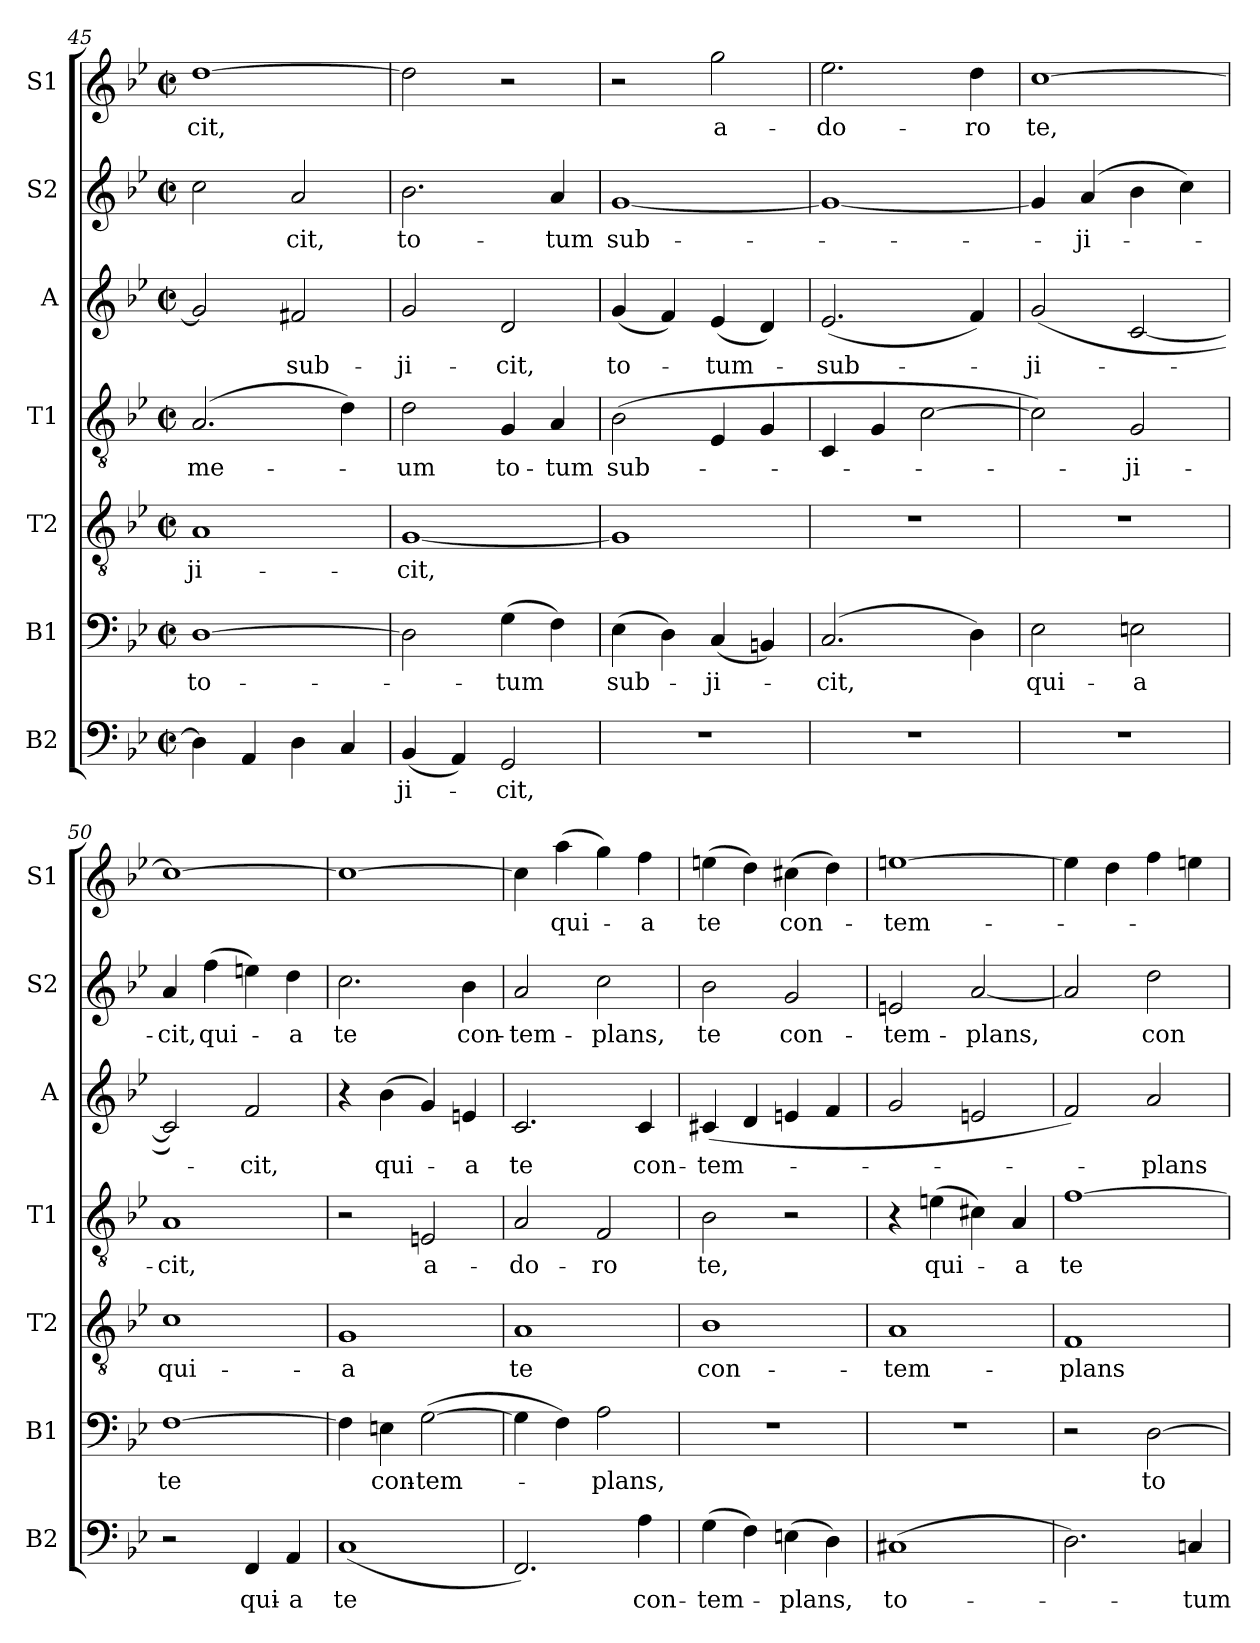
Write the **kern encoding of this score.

**kern	**text	**kern	**text	**kern	**text	**kern	**text	**kern	**text	**kern	**text	**kern	**text
*part7	*part7	*part6	*part6	*part5	*part5	*part4	*part4	*part3	*part3	*part2	*part2	*part1	*part1
*staff7	*staff7	*staff6	*staff6	*staff5	*staff5	*staff4	*staff4	*staff3	*staff3	*staff2	*staff2	*staff1	*staff1
*I"B2	*	*I"B1	*	*I"T2	*	*I"T1	*	*I"A	*	*I"S2	*	*I"S1	*
*I'B2	*	*I'B1	*	*I'T2	*	*I'T1	*	*I'A	*	*I'S2	*	*I'S1	*
*clefF4	*	*clefF4	*	*clefGv2	*	*clefGv2	*	*clefG2	*	*clefG2	*	*clefG2	*
*k[b-e-]	*	*k[b-e-]	*	*k[b-e-]	*	*k[b-e-]	*	*k[b-e-]	*	*k[b-e-]	*	*k[b-e-]	*
*M2/2	*	*M2/2	*	*M2/2	*	*M2/2	*	*M2/2	*	*M2/2	*	*M2/2	*
*met(c|)	*	*met(c|)	*	*met(c|)	*	*met(c|)	*	*met(c|)	*	*met(c|)	*	*met(c|)	*
=45	=45	=45	=45	=45	=45	=45	=45	=45	=45	=45	=45	=45	=45
!	!	!	!LO:LY:b	!	!LO:LY:b	!	!LO:LY:b	!	!	!	!	!	!LO:LY:b
4D\]	.	[1D	to-	1A	-ji-	(>2.A/	me-	2g/]	.	2cc\	.	[1dd	-cit,
4AA/	.	.	.	.	.	.	.	.	.	.	.	.	.
!	!	!	!	!	!	!	!	!	!LO:LY:b	!	!LO:LY:b	!	!
4D\	.	.	.	.	.	.	.	2f#X/	sub-	2a/	-cit,	.	.
4C/	.	.	.	.	.	4d\)	.	.	.	.	.	.	.
=46	=46	=46	=46	=46	=46	=46	=46	=46	=46	=46	=46	=46	=46
!	!LO:LY:b	!	!	!	!LO:LY:b	!	!LO:LY:b	!	!LO:LY:b	!	!LO:LY:b	!	!
(<4BB-/	-ji-	2D\]	.	[1G	-cit,	2d\	-um	2g/	-ji-	2.b-\	to-	2dd\]	.
4AA/)	.	.	.	.	.	.	.	.	.	.	.	.	.
!	!LO:LY:b	!	!LO:LY:b	!	!	!	!LO:LY:b	!	!LO:LY:b	!	!	!	!
2GG/	-cit,	(>4G\	-tum	.	.	4G/	to-	2d/	-cit,	.	.	2r	.
!	!	!	!	!	!	!	!LO:LY:b	!	!	!	!LO:LY:b	!	!
.	.	4F\)	.	.	.	4A/	-tum	.	.	4a/	-tum	.	.
=47	=47	=47	=47	=47	=47	=47	=47	=47	=47	=47	=47	=47	=47
!	!	!	!LO:LY:b	!	!	!	!LO:LY:b	!	!LO:LY:b	!	!LO:LY:b	!	!
1r	.	(>4E-\	sub-	1G]	.	(>2B-\	sub-	(<4g/	to-	[1g	sub-	2r	.
.	.	4D\)	.	.	.	.	.	4f/)	.	.	.	.	.
!	!	!	!LO:LY:b	!	!	!	!	!	!LO:LY:b	!	!	!	!LO:LY:b
.	.	(<4C/	-ji-	.	.	4E-/	.	(<4e-/	-tum-	.	.	2gg\	a-
.	.	4BBn/)	.	.	.	4G/	.	4d/)	.	.	.	.	.
=48	=48	=48	=48	=48	=48	=48	=48	=48	=48	=48	=48	=48	=48
!	!	!	!LO:LY:b	!	!	!	!	!	!LO:LY:b	!	!	!	!LO:LY:b
1r	.	(>2.C/	-cit,	1r	.	4C/	.	(<2.e-/	-sub-	1g_	.	2.ee-\	-do-
.	.	.	.	.	.	4G/	.	.	.	.	.	.	.
.	.	.	.	.	.	[2c\	.	.	.	.	.	.	.
!	!	!	!	!	!	!	!	!	!	!	!	!	!LO:LY:b
.	.	4D\)	.	.	.	.	.	4f/)	.	.	.	4dd\	-ro
=49	=49	=49	=49	=49	=49	=49	=49	=49	=49	=49	=49	=49	=49
!	!	!	!LO:LY:b	!	!	!	!	!	!LO:LY:b	!	!	!	!LO:LY:b
1r	.	2E-\	qui-	1r	.	2c\])	.	(<2g/	-ji-	4g/]	.	[1cc	te,
!	!	!	!	!	!	!	!	!	!	!	!LO:LY:b	!	!
.	.	.	.	.	.	.	.	.	.	(>4a/	-ji-	.	.
!	!	!	!LO:LY:b	!	!	!	!LO:LY:b	!	!	!	!	!	!
.	.	2En\	-a	.	.	2G/	-ji-	[2c/	.	4b-\	.	.	.
.	.	.	.	.	.	.	.	.	.	4cc\)	.	.	.
!!LO:PB:g=z
=50	=50	=50	=50	=50	=50	=50	=50	=50	=50	=50	=50	=50	=50
!	!	!	!LO:LY:b	!	!LO:LY:b	!	!LO:LY:b	!	!	!	!LO:LY:b	!	!
2r	.	[1F	te	1c	qui-	1A	-cit,	2c/])	.	4a/	-cit,	1cc_	.
!	!	!	!	!	!	!	!	!	!	!	!LO:LY:b	!	!
.	.	.	.	.	.	.	.	.	.	(>4ff\	qui-	.	.
!	!LO:LY:b	!	!	!	!	!	!	!	!LO:LY:b	!	!	!	!
4FF/	qui-	.	.	.	.	.	.	2f/	-cit,	4een\)	.	.	.
!	!LO:LY:b	!	!	!	!	!	!	!	!	!	!LO:LY:b	!	!
4AA/	-a	.	.	.	.	.	.	.	.	4dd\	-a	.	.
=51	=51	=51	=51	=51	=51	=51	=51	=51	=51	=51	=51	=51	=51
!	!LO:LY:b	!	!	!	!LO:LY:b	!	!	!	!	!	!LO:LY:b	!	!
(<1C	te	4F\]	.	1G	-a	2r	.	4r	.	2.cc\	te	1cc_	.
!	!	!	!LO:LY:b	!	!	!	!	!	!LO:LY:b	!	!	!	!
.	.	4En\	con-	.	.	.	.	(>4b-\	qui-	.	.	.	.
!	!	!	!LO:LY:b	!	!	!	!LO:LY:b	!	!	!	!	!	!
.	.	(>[2G\	-tem-	.	.	2En/	a-	4g/)	.	.	.	.	.
!	!	!	!	!	!	!	!	!	!LO:LY:b	!	!LO:LY:b	!	!
.	.	.	.	.	.	.	.	4en/	-a	4b-\	con-	.	.
=52	=52	=52	=52	=52	=52	=52	=52	=52	=52	=52	=52	=52	=52
!	!	!	!	!	!LO:LY:b	!	!LO:LY:b	!	!LO:LY:b	!	!LO:LY:b	!	!
2.FF/)	.	4G\]	.	1A	te	2A/	-do-	2.c/	te	2a/	-tem-	4cc\]	.
!	!	!	!	!	!	!	!	!	!	!	!	!	!LO:LY:b
.	.	4F\)	.	.	.	.	.	.	.	.	.	(>4aa\	qui-
!	!	!	!LO:LY:b	!	!	!	!LO:LY:b	!	!	!	!LO:LY:b	!	!
.	.	2A\	-plans,	.	.	2F/	-ro	.	.	2cc\	-plans,	4gg\)	.
!	!LO:LY:b	!	!	!	!	!	!	!	!LO:LY:b	!	!	!	!LO:LY:b
4A\	con-	.	.	.	.	.	.	4c/	con-	.	.	4ff\	-a
=53	=53	=53	=53	=53	=53	=53	=53	=53	=53	=53	=53	=53	=53
!	!LO:LY:b	!	!	!	!LO:LY:b	!	!LO:LY:b	!	!LO:LY:b	!	!LO:LY:b	!	!LO:LY:b
(>4G\	-tem-	1r	.	1B-	con-	2B-\	te,	(>4c#X/	-tem-	2b-\	te	(>4een\	te
4F\)	.	.	.	.	.	.	.	4d/	.	.	.	4dd\)	.
!	!LO:LY:b	!	!	!	!	!	!	!	!	!	!LO:LY:b	!	!LO:LY:b
(>4En\	-plans,	.	.	.	.	2r	.	4en/	.	2g/	con-	(>4cc#X\	con-
4D\)	.	.	.	.	.	.	.	4f/	.	.	.	4dd\)	.
=54	=54	=54	=54	=54	=54	=54	=54	=54	=54	=54	=54	=54	=54
!	!LO:LY:b	!	!	!	!LO:LY:b	!	!	!	!	!	!LO:LY:b	!	!LO:LY:b
(<1C#X	to-	1r	.	1A	-tem-	4r	.	2g/	.	2en/	-tem-	[1een	-tem-
!	!	!	!	!	!	!	!LO:LY:b	!	!	!	!	!	!
.	.	.	.	.	.	(>4en\	qui-	.	.	.	.	.	.
!	!	!	!	!	!	!	!	!	!	!	!LO:LY:b	!	!
.	.	.	.	.	.	4c#X\)	.	2en/	.	[2a/	-plans,	.	.
!	!	!	!	!	!	!	!LO:LY:b	!	!	!	!	!	!
.	.	.	.	.	.	4A/	-a	.	.	.	.	.	.
=55	=55	=55	=55	=55	=55	=55	=55	=55	=55	=55	=55	=55	=55
!	!	!	!	!	!LO:LY:b	!	!LO:LY:b	!	!	!	!	!	!
2.D\)	.	2r	.	1F	-plans	[1f	te	2f/)	.	2a/]	.	4ee\]	.
.	.	.	.	.	.	.	.	.	.	.	.	4dd\	.
!	!	!	!LO:LY:b	!	!	!	!	!	!LO:LY:b	!	!LO:LY:b	!	!
.	.	[2D\	to-	.	.	.	.	2a/	-plans	2dd\	con-	4ff\	.
!	!LO:LY:b	!	!	!	!	!	!	!	!	!	!	!	!
4Cn/	-tum	.	.	.	.	.	.	.	.	.	.	4een\	.
=	=	=	=	=	=	=	=	=	=	=	=	=	=
*-	*-	*-	*-	*-	*-	*-	*-	*-	*-	*-	*-	*-	*-
